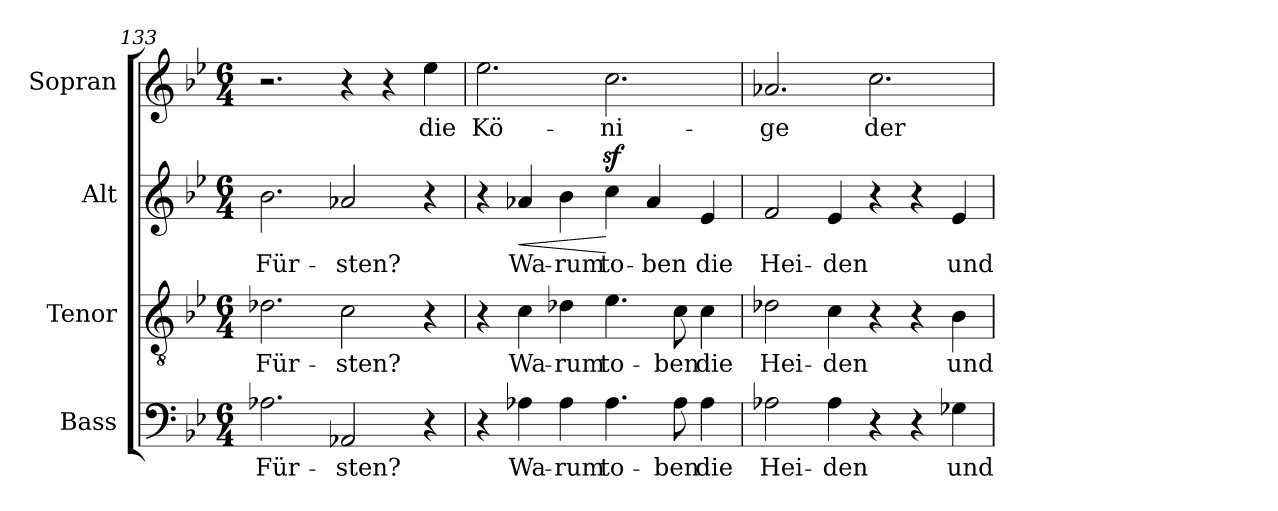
**kern	**text	**kern	**text	**kern	**text	**dynam	**kern	**text
*part4	*part4	*part3	*part3	*part2	*part2	*part2	*part1	*part1
*staff4	*staff4	*staff3	*staff3	*staff2	*staff2	*staff2	*staff1	*staff1
*I"Bass	*	*I"Tenor	*	*I"Alt	*	*	*I"Sopran	*
*I'B.	*	*I'T.	*	*I'A.	*	*	*I'S.	*
*clefF4	*	*clefGv2	*	*clefG2	*	*	*clefG2	*
*k[b-e-]	*	*k[b-e-]	*	*k[b-e-]	*	*	*k[b-e-]	*
*B-:	*	*B-:	*	*B-:	*	*	*B-:	*
*M6/4	*	*M6/4	*	*M6/4	*	*	*M6/4	*
=133	=133	=133	=133	=133	=133	=133	=133	=133
!	!LO:LY:b	!	!LO:LY:b	!	!LO:LY:b	!	!	!
2.A-X\	Für-	2.d-X\	Für-	2.b-\	Für-	.	2.r	.
!	!LO:LY:b	!	!LO:LY:b	!	!LO:LY:b	!	!	!
2AA-X/	-sten?	2c\	-sten?	2a-X/	-sten?	.	4r	.
.	.	.	.	.	.	.	4r	.
!	!	!	!	!	!	!	!	!LO:LY:b
4r	.	4r	.	4r	.	.	4ee-\	die
!!LO:LB:g=z
=134	=134	=134	=134	=134	=134	=134	=134	=134
!	!	!	!	!	!	!	!	!LO:LY:b
4r	.	4r	.	4r	.	.	2.ee-\	Kö-
!	!LO:LY:b	!	!LO:LY:b	!	!LO:LY:b	!LO:HP:b	!	!
4A-X\	Wa-	4c\	Wa-	4a-X/	Wa-	<	.	.
!	!LO:LY:b	!	!LO:LY:b	!	!LO:LY:b	!	!	!
4A-\	-rum	4d-X\	-rum	4b-\	-rum	.	.	.
!	!LO:LY:b	!	!LO:LY:b	!	!LO:LY:b	!	!	!LO:LY:b
4.A-\	to-	4.e-\	to-	4ccz>\	to-	[	2.cc\	-ni-
!	!	!	!	!	!LO:LY:b	!	!	!
.	.	.	.	4a-/	-ben	.	.	.
!	!LO:LY:b	!	!LO:LY:b	!	!	!	!	!
8A-\	-ben	8c\	-ben	.	.	.	.	.
!	!LO:LY:b	!	!LO:LY:b	!	!LO:LY:b	!	!	!
4A-\	die	4c\	die	4e-/	die	.	.	.
=135	=135	=135	=135	=135	=135	=135	=135	=135
!	!LO:LY:b	!	!LO:LY:b	!	!LO:LY:b	!	!	!LO:LY:b
2A-X\	Hei-	2d-X\	Hei-	2f/	Hei-	.	2.a-X/	-ge
!	!LO:LY:b	!	!LO:LY:b	!	!LO:LY:b	!	!	!
4A-\	-den	4c\	-den	4e-/	-den	.	.	.
!	!	!	!	!	!	!	!	!LO:LY:b
4r	.	4r	.	4r	.	.	2.cc\	der
4r	.	4r	.	4r	.	.	.	.
!	!LO:LY:b	!	!LO:LY:b	!	!LO:LY:b	!	!	!
4G-X\	und	4B-\	und	4e-/	und	.	.	.
=	=	=	=	=	=	=	=	=
*-	*-	*-	*-	*-	*-	*-	*-	*-
